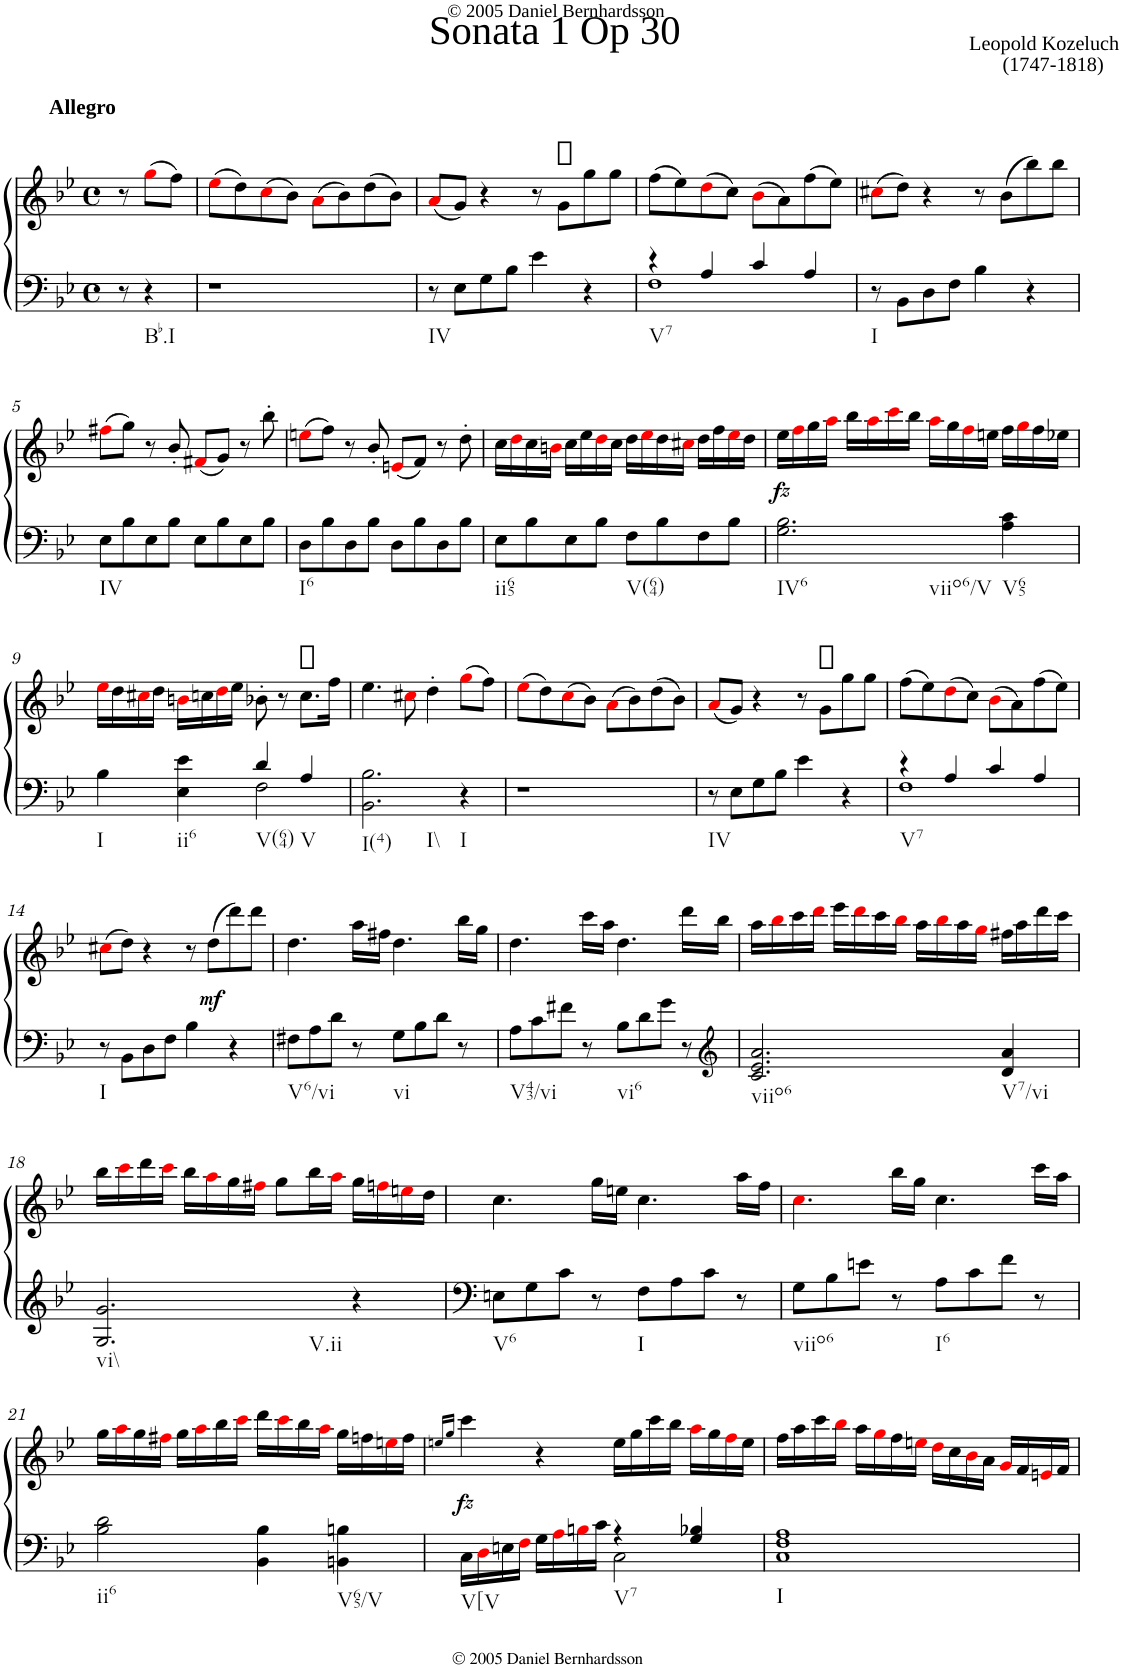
**kern	**kern	**dynam
*part1	*part1	*part1
*staff2	*staff1	*staff1/2
*I"Piano	*	*
*I'Pno.	*	*
*clefF4	*clefG2	*
*k[b-e-]	*k[b-e-]	*
*B-:	*B-:	*
*M4/4	*M4/4	*
*met(c)	*met(c)	*
=	=	=
!	!LO:TX:a:B:t=Allegro	!
8r	8r	.
!LO:TX:b:t=Bb.I	!	!
4r	(8ggi\L	.
.	8ff\J)	.
=1	=1	=1
1r	(8ee-i\L	.
.	8dd\)	.
.	(8cci\	.
.	8b-\J)	.
.	(8ai\L	.
.	8b-\)	.
.	(8dd\	.
.	8b-\J)	.
=2	=2	=2
!LO:TX:b:t=IV	!	!
8r	(8ai/L	.
8E-\L	8g/J)	.
8G\	4r	.
8B-\J	.	.
4e-\	8r	.
.	8g\L	.
4r	8gg\	.
.	8gg\J	.
=3	=3	=3
*^	*	*
!LO:TX:b:t=V7	!	!	!
4r	1F	(8ff\L	.
.	.	8ee-\)	.
4A/	.	(8ddi\	.
.	.	8cc\J)	.
4c/	.	(8b-i\L	.
.	.	8a\)	.
4A/	.	(8ff\	.
.	.	8ee-\J)	.
*v	*v	*	*
=4	=4	=4
!LO:TX:b:t=I	!	!
8r	(8cc#Xi\L	.
8BB-\L	8dd\J)	.
8D\	4r	.
8F\J	.	.
4B-\	8r	.
.	(8b-\L	.
4r	8bb-\)	.
.	8bb-\J	.
!!LO:LB:g=z
=5	=5	=5
!LO:TX:b:t=IV	!	!
8E-\L	(8ff#Xi\L	.
8B-\	8gg\J)	.
8E-\	8r	.
8B-\J	8b-'/	.
8E-\L	(8f#Xi/L	.
8B-\	8g/J)	.
8E-\	8r	.
8B-\J	8bb-'\	.
=6	=6	=6
!LO:TX:b:t=I6	!	!
8D\L	(8eeni\L	.
8B-\	8ff\J)	.
8D\	8r	.
8B-\J	8b-'/	.
8D\L	(8eni/L	.
8B-\	8f/J)	.
8D\	8r	.
8B-\J	8dd'\	.
=7	=7	=7
!LO:TX:b:t=ii65	!	!
8E-\L	16cc\LL	.
.	16ddi\	.
8B-\	16cc\	.
.	16bni\JJ	.
8E-\	16cc\LL	.
.	16ee-\	.
8B-\J	16ddi\	.
.	16cc\JJ	.
!LO:TX:b:t=V(64)	!	!
8F\L	16dd\LL	.
.	16ee-i\	.
8B-\	16dd\	.
.	16cc#Xi\JJ	.
8F\	16dd\LL	.
.	16ff\	.
8B-\J	16ee-i\	.
.	16dd\JJ	.
=8	=8	=8
!LO:TX:b:t=IV6	!	!
!LO:TX:b:t=viio6/V	!	!
!	!	!LO:DY:b
2.G\ 2.B-\	16ee-\LL	fz
.	16ffi\	.
.	16gg\	.
.	16aai\JJ	.
.	16bb-\LL	.
.	16aai\	.
.	16ccci\	.
.	16bb-\JJ	.
.	16aai\LL	.
.	16gg\	.
.	16ffi\	.
.	16een\JJ	.
!LO:TX:b:t=V65	!	!
4A\ 4c\	16ff\LL	.
.	16ggi\	.
.	16ff\	.
.	16ee-X\JJ	.
!!LO:LB:g=z
=9	=9	=9
*^	*	*
!LO:TX:b:t=I	!	!	!
4B-\	4ryy	16ee-i\LL	.
.	.	16dd\	.
.	.	16cc#Xi\	.
.	.	16dd\JJ	.
!LO:TX:b:t=ii6	!	!	!
4E-\ 4e-\	4ryy	16bni\LL	.
.	.	16ccn\	.
.	.	16ddi\	.
.	.	16ee-\JJ	.
!LO:TX:b:t=V(64)	!	!	!
4d/	2F\	8b-X'\	.
.	.	8r	.
!LO:TX:b:t=V	!	!	!
4A/	.	8.cc\L	.
.	.	16ff\Jk	.
*v	*v	*	*
=10	=10	=10
!LO:TX:b:t=I(4)	!	!
!LO:TX:b:t=I\\	!	!
2.BB-\ 2.B-\	4.ee-\	.
.	8cc#Xi\	.
.	4dd'\	.
!LO:TX:b:t=I	!	!
4r	(8ggi\L	.
.	8ff\J)	.
=11	=11	=11
1r	(8ee-i\L	.
.	8dd\)	.
.	(8cci\	.
.	8b-\J)	.
.	(8ai\L	.
.	8b-\)	.
.	(8dd\	.
.	8b-\J)	.
=12	=12	=12
!LO:TX:b:t=IV	!	!
8r	(8ai/L	.
8E-\L	8g/J)	.
8G\	4r	.
8B-\J	.	.
4e-\	8r	.
.	8g\L	.
4r	8gg\	.
.	8gg\J	.
=13	=13	=13
*^	*	*
!LO:TX:b:t=V7	!	!	!
4r	1F	(8ff\L	.
.	.	8ee-\)	.
4A/	.	(8ddi\	.
.	.	8cc\J)	.
4c/	.	(8b-i\L	.
.	.	8a\)	.
4A/	.	(8ff\	.
.	.	8ee-\J)	.
*v	*v	*	*
!!LO:LB:g=z
=14	=14	=14
!LO:TX:b:t=I	!	!
8r	(8cc#Xi\L	.
8BB-\L	8dd\J)	.
8D\	4r	.
8F\J	.	.
4B-\	8r	.
!	!	!LO:DY:b
.	(8dd\L	mf
4r	8ddd\)	.
.	8ddd\J	.
=15	=15	=15
!LO:TX:b:t=V6/vi	!	!
8F#X\L	4.dd\	.
8A\	.	.
8d\J	.	.
8r	16aa\LL	.
.	16ff#X\JJ	.
!LO:TX:b:t=vi	!	!
8G\L	4.dd\	.
8B-\	.	.
8d\J	.	.
8r	16bb-\LL	.
.	16gg\JJ	.
=16	=16	=16
!LO:TX:b:t=V43/vi	!	!
8A\L	4.dd\	.
8c\	.	.
8f#X\J	.	.
8r	16ccc\LL	.
.	16aa\JJ	.
!LO:TX:b:t=vi6	!	!
8B-\L	4.dd\	.
8d\	.	.
8g\J	.	.
8r	16ddd\LL	.
*clefG2	*	*
.	16bb-\JJ	.
=17	=17	=17
!LO:TX:b:t=viio6	!	!
2.c/ 2.e-/ 2.a/	16aa\LL	.
.	16bb-i\	.
.	16ccc\	.
.	16dddi\JJ	.
.	16eee-\LL	.
.	16dddi\	.
.	16ccc\	.
.	16bb-i\JJ	.
.	16aa\LL	.
.	16bb-i\	.
.	16aa\	.
.	16ggi\JJ	.
!LO:TX:b:t=V7/vi	!	!
4d/ 4a/	16ff#X\LL	.
.	16aa\	.
.	16ddd\	.
.	16ccc\JJ	.
!!LO:LB:g=z
=18	=18	=18
!LO:TX:b:t=vi\\	!	!
!LO:TX:b:t=V.ii	!	!
2.G/ 2.g/	16bb-\LL	.
.	16ccci\	.
.	16ddd\	.
.	16ccci\JJ	.
.	16bb-\LL	.
.	16aai\	.
.	16gg\	.
.	16ff#Xi\JJ	.
.	8gg\L	.
.	16bb-\L	.
.	16aai\JJ	.
4r	16gg\LL	.
.	16ffni\	.
.	16eeni\	.
.	16dd\JJ	.
=19	=19	=19
!LO:TX:b:t=V6	!	!
8En\L	4.cc\	.
8G\	.	.
8c\J	.	.
8r	16gg\LL	.
.	16een\JJ	.
!LO:TX:b:t=I	!	!
8F\L	4.cc\	.
8A\	.	.
8c\J	.	.
8r	16aa\LL	.
.	16ff\JJ	.
=20	=20	=20
!LO:TX:b:t=viio6	!	!
8G\L	4.cci\	.
8B-\	.	.
8en\J	.	.
8r	16bb-\LL	.
.	16gg\JJ	.
!LO:TX:b:t=I6	!	!
8A\L	4.cc\	.
8c\	.	.
8f\J	.	.
8r	16ccc\LL	.
.	16aa\JJ	.
!!LO:LB:g=z
=21	=21	=21
!LO:TX:b:t=ii6	!	!
2B-\ 2d\	16gg\LL	.
.	16aai\	.
.	16gg\	.
.	16ff#Xi\JJ	.
.	16gg\LL	.
.	16aai\	.
.	16bb-\	.
.	16ccci\JJ	.
4BB-\ 4B-\	16ddd\LL	.
.	16ccci\	.
.	16bb-\	.
.	16aai\JJ	.
!LO:TX:b:t=V65/V	!	!
4BBn\ 4Bn\	16gg\LL	.
.	16ffn\	.
.	16eeni\	.
.	16ff\JJ	.
=22	=22	=22
.	16qeen/LL	.
.	16qgg/JJ	.
*^	*	*
!LO:TX:b:t=V[V	!	!	!
!	!	!	!LO:DY:b
16C\LL	2ryy	4ccc\	fz
16Di\	.	.	.
16En\	.	.	.
16Fi\JJ	.	.	.
16G\LL	.	4r	.
16Ai\	.	.	.
16Bni\	.	.	.
16c\JJ	.	.	.
!LO:TX:b:t=V7	!	!	!
4r	2C\	16ee\LL	.
.	.	16gg\	.
.	.	16ccc\	.
.	.	16bb-\JJ	.
4G/ 4B-X/	.	16aai\LL	.
.	.	16gg\	.
.	.	16ffi\	.
.	.	16ee\JJ	.
*v	*v	*	*
=23	=23	=23
!LO:TX:b:t=I	!	!
1C 1F 1A	16ff\LL	.
.	16aa\	.
.	16ccc\	.
.	16bb-i\JJ	.
.	16aa\LL	.
.	16ggi\	.
.	16ff\	.
.	16eeni\JJ	.
.	16ddi\LL	.
.	16cc\	.
.	16b-i\	.
.	16a\JJ	.
.	16gi/LL	.
.	16f/	.
.	16eni/	.
.	16f/JJ	.
=	=	=
*-	*-	*-
